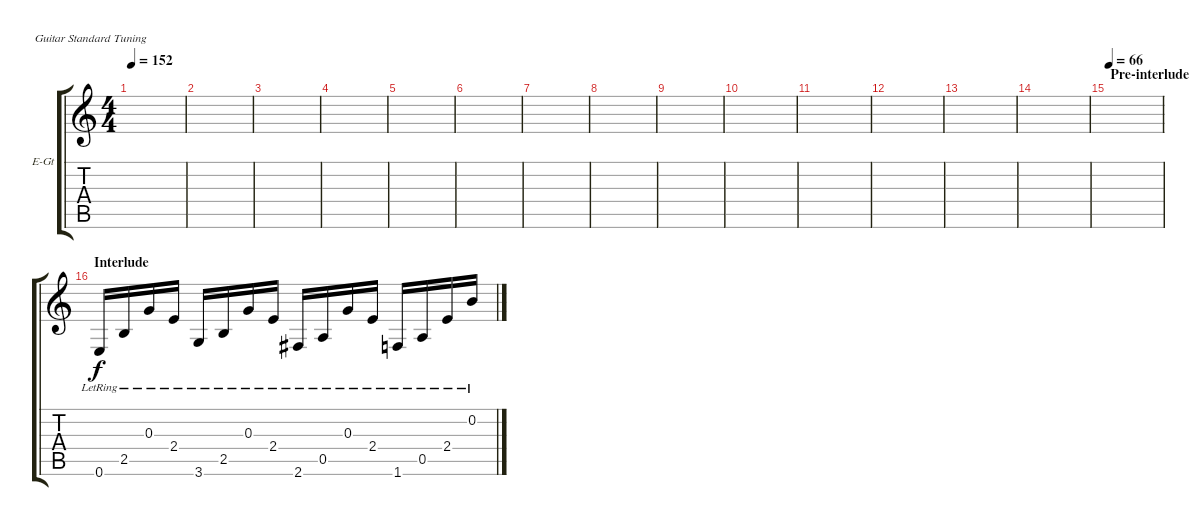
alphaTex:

\bracketExtendMode groupsimilarinstruments
\firstSystemTrackNameOrientation horizontal
\otherSystemsTrackNameOrientation horizontal
\track ("Gtr. III" "E-Gt") {instrument overdrivenguitar}
\staff {score tabs}
\tuning (E4 B3 G3 D3 A2 E2)
\ts (4 4)
\tempo 152
\clef g2
\ks c
|
|
|
|
|
|
|
|
|
|
|
|
|
|
\section ("" "Pre-interlude")
\tempo 66
|
\section ("" "Interlude")
0.6{lr}.16 2.5{lr}.16 0.3{lr}.16 2.4{lr}.16 3.6{lr}.16 2.5{lr}.16 0.3{lr}.16 2.4{lr}.16 2.6{lr}.16 0.5{lr}.16 0.3{lr}.16 2.4{lr}.16 1.6{lr}.16 0.5{lr}.16 2.4{lr}.16 0.2{lr}.16
